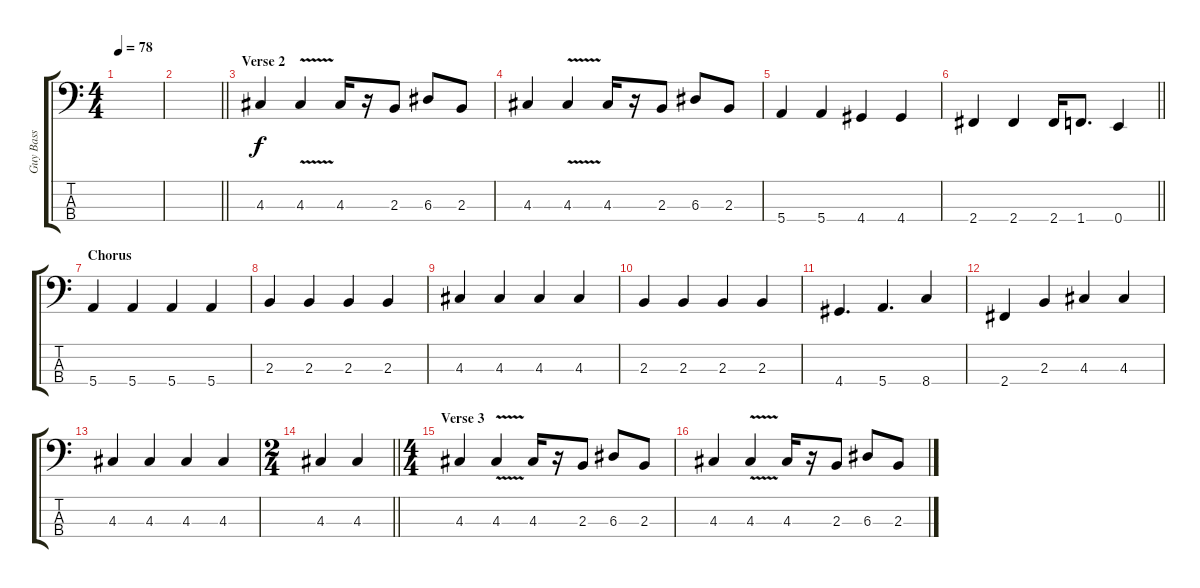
\track ("Guy Bass" "Guy Bass") {instrument electricbasspick}
\staff {score tabs}
\tuning (G2 D2 A1 E1) {hide}
\ts (4 4)
\tempo 78
\clef f4
\ks c
|
\barLineRight lightlight
|
\section ("" "Verse 2")
4.3.4 4.3{v}.4 4.3.16 r.16 2.3.8 6.3.8 2.3.8 |
4.3.4 4.3{v}.4 4.3.16 r.16 2.3.8 6.3.8 2.3.8 |
5.4.4 5.4.4 4.4.4 4.4.4 |
\barLineRight lightlight
2.4.4 2.4.4 2.4.16 1.4.8{d} 0.4.4 |
\section ("" "Chorus")
5.4.4 5.4.4 5.4.4 5.4.4 |
2.3.4 2.3.4 2.3.4 2.3.4 |
4.3.4 4.3.4 4.3.4 4.3.4 |
2.3.4 2.3.4 2.3.4 2.3.4 |
4.4.4{d} 5.4.4{d} 8.4.4 |
2.4.4 2.3.4 4.3.4 4.3.4 |
4.3.4 4.3.4 4.3.4 4.3.4 |
\ts (2 4)
\barLineRight lightlight
4.3.4 4.3.4 |
\ts (4 4)
\section ("" "Verse 3")
4.3.4 4.3{v}.4 4.3.16 r.16 2.3.8 6.3.8 2.3.8 |
4.3.4 4.3{v}.4 4.3.16 r.16 2.3.8 6.3.8 2.3.8
